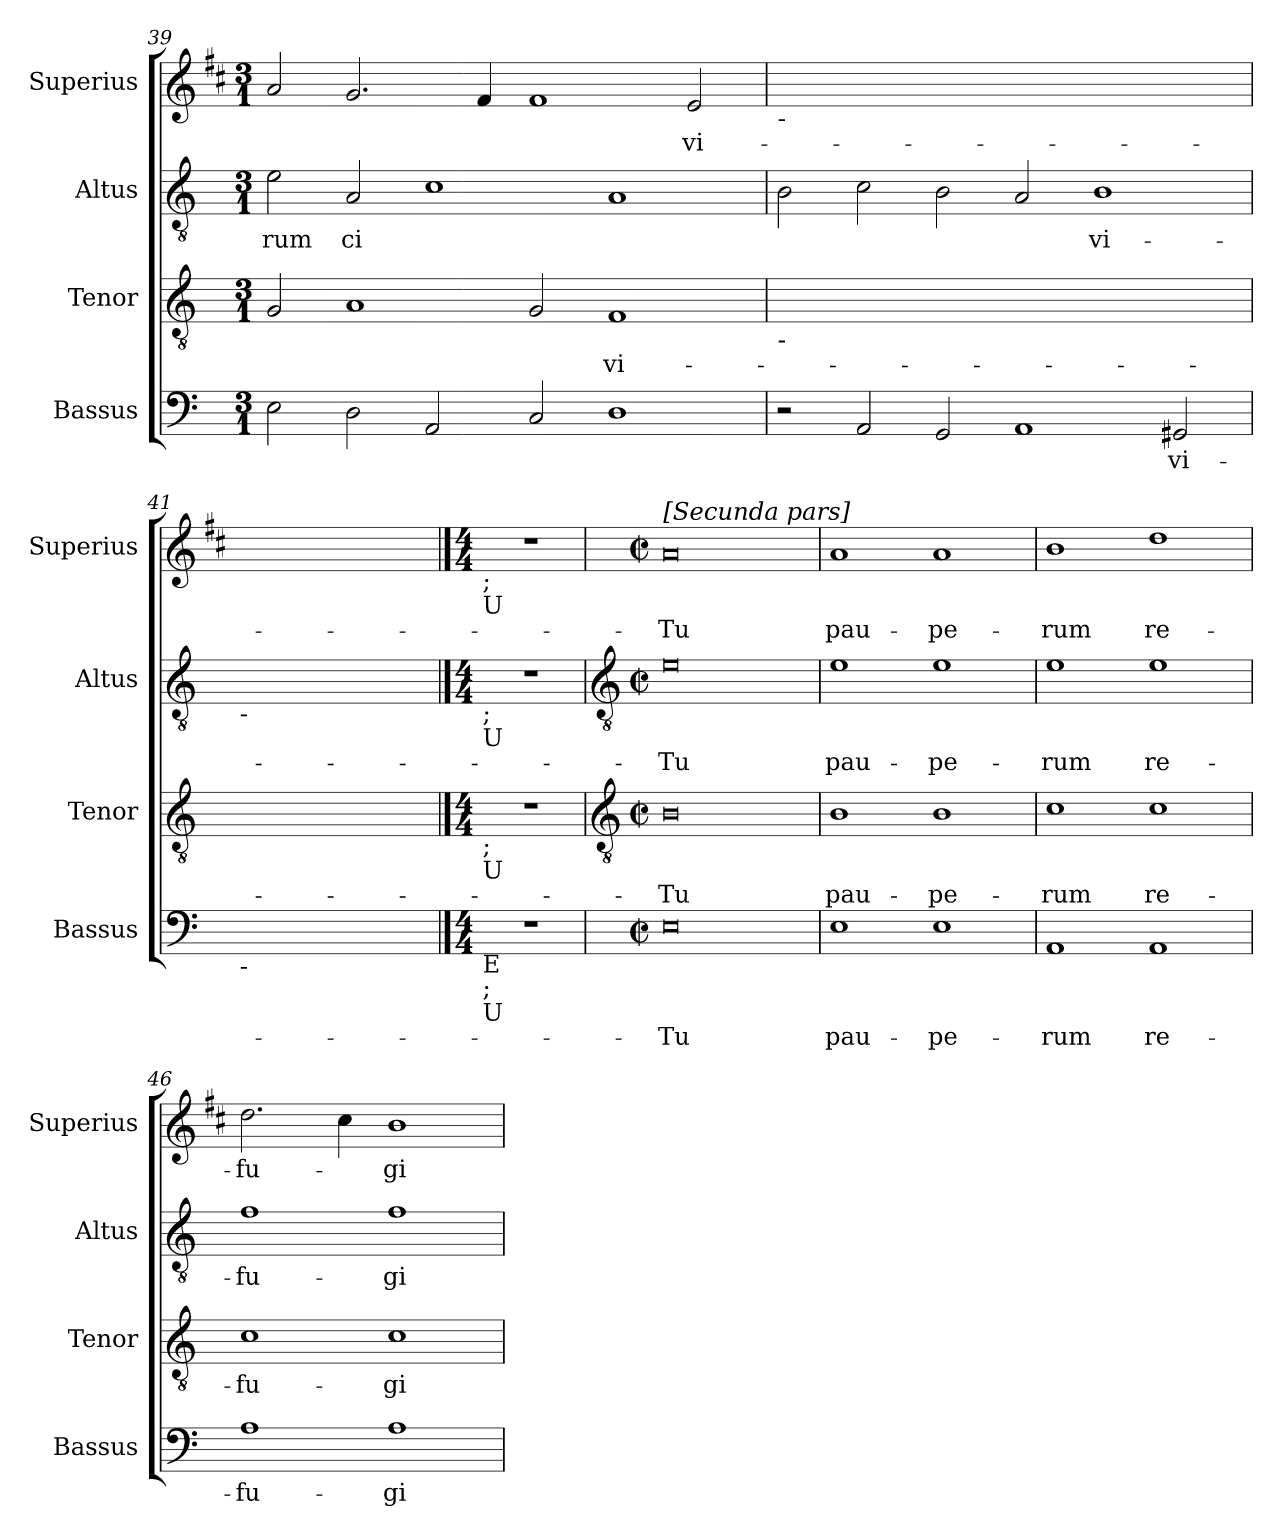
**kern	**text	**kern	**text	**kern	**text	**kern	**text
*part4	*part4	*part3	*part3	*part2	*part2	*part1	*part1
*staff4	*staff4	*staff3	*staff3	*staff2	*staff2	*staff1	*staff1
*I"Bassus	*	*I"Tenor	*	*I"Altus	*	*I"Superius	*
*I'Bassus	*	*I'Tenor	*	*I'Altus	*	*I'Superius	*
*clefF4	*	*clefGv2	*	*clefGv2	*	*clefG2	*
*	*	*	*	*	*	*ITrd1c2	*
*k[]	*	*k[]	*	*k[]	*	*k[]	*
*C:	*	*C:	*	*C:	*	*C:	*
*M3/1	*	*M3/1	*	*M3/1	*	*M3/1	*
=39	=39	=39	=39	=39	=39	=39	=39
!	!	!	!	!	!LO:LY:b	!	!
2E	.	2G	.	2e	rum	2g	.
!	!	!	!	!	!LO:LY:b	!	!
2D	.	1A	.	2A	ci	2.f	.
2AA	.	.	.	1c	.	.	.
.	.	.	.	.	.	4e	.
2C	.	2G	.	.	.	1e	.
!	!	!	!LO:LY:b	!	!	!	!
1D	.	1F	-vi-	1A	.	.	.
!	!	!	!	!	!	!	!LO:LY:b
.	.	.	.	.	.	2d	-vi-
=40	=40	=40	=40	=40	=40	=40	=40
!	!	!	!	!	!	!LO:TX:b:t=-	!
!	!	!LO:TX:b:t=-	!	!	!	!	!
!	!	!	!LO:LY:b	!	!	!	!LO:LY:b
2r	.	[0.Eyy	-um.	2B	.	[0.eyy	-um.
2AA	.	.	.	2c	.	.	.
2GG	.	.	.	2B	.	.	.
1AA	.	.	.	2A	.	.	.
!	!	!	!	!	!LO:LY:b	!	!
.	.	.	.	1B	vi-	.	.
!	!LO:LY:b	!	!	!	!	!	!
2GG#	-vi-	.	.	.	.	.	.
=41	=41	=41	=41	=41	=41	=41	=41
!	!	!	!	!LO:TX:b:t=-	!	!	!
!LO:TX:b:t=-	!	!	!	!	!	!	!
!	!LO:LY:b	!	!	!	!LO:LY:b	!	!
0.AAyy	-um.	0.Eyy]	.	0.Ayy	-um.	0.eyy]	.
!!LO:LB:g=z
==42	==42	==42	==42	==42	==42	==42	==42
*M4/4	*	*M4/4	*	*M4/4	*	*M4/4	*
!	!	!	!	!	!	!LO:TX:b:t=;	!
!	!	!	!	!	!	!LO:TX:b:t=U	!
!	!	!	!	!LO:TX:b:t=;	!	!	!
!	!	!	!	!LO:TX:b:t=U	!	!	!
!	!	!LO:TX:b:t=;	!	!	!	!	!
!	!	!LO:TX:b:t=U	!	!	!	!	!
!LO:TX:b:t=E	!	!	!	!	!	!	!
!LO:TX:b:t=;	!	!	!	!	!	!	!
!LO:TX:b:t=U	!	!	!	!	!	!	!
1r	.	1r	.	1r	.	1r	.
!!LO:LB:g=z
=43	=43	=43	=43	=43	=43	=43	=43
*	*	*clefGv2	*	*clefGv2	*	*	*
*M4/2	*	*M4/2	*	*M4/2	*	*M4/2	*
*met(c|)	*	*met(c|)	*	*met(c|)	*	*met(c|)	*
!	!	!	!	!	!	!LO:TX:a:t=[Secunda pars]	!
!	!LO:LY:b	!	!LO:LY:b	!	!LO:LY:b	!	!LO:LY:b
0E	Tu	0B	Tu	0e	Tu	0g	Tu
=44	=44	=44	=44	=44	=44	=44	=44
!	!LO:LY:b	!	!LO:LY:b	!	!LO:LY:b	!	!LO:LY:b
1E	pau-	1B	pau-	1e	pau-	1g	pau-
!	!LO:LY:b	!	!LO:LY:b	!	!LO:LY:b	!	!LO:LY:b
1E	-pe-	1B	-pe-	1e	-pe-	1g	-pe-
=45	=45	=45	=45	=45	=45	=45	=45
!	!LO:LY:b	!	!LO:LY:b	!	!LO:LY:b	!	!LO:LY:b
1AA	-rum	1c	-rum	1e	-rum	1a	-rum
!	!LO:LY:b	!	!LO:LY:b	!	!LO:LY:b	!	!LO:LY:b
1AA	re-	1c	re-	1e	re-	1cc	re-
=46	=46	=46	=46	=46	=46	=46	=46
!	!LO:LY:b	!	!LO:LY:b	!	!LO:LY:b	!	!LO:LY:b
1A	-fu-	1c	-fu-	1f	-fu-	2.cc	-fu-
.	.	.	.	.	.	4b	.
!	!LO:LY:b	!	!LO:LY:b	!	!LO:LY:b	!	!LO:LY:b
1A	-gi-	1c	-gi-	1f	-gi-	1a	-gi-
=	=	=	=	=	=	=	=
*-	*-	*-	*-	*-	*-	*-	*-
